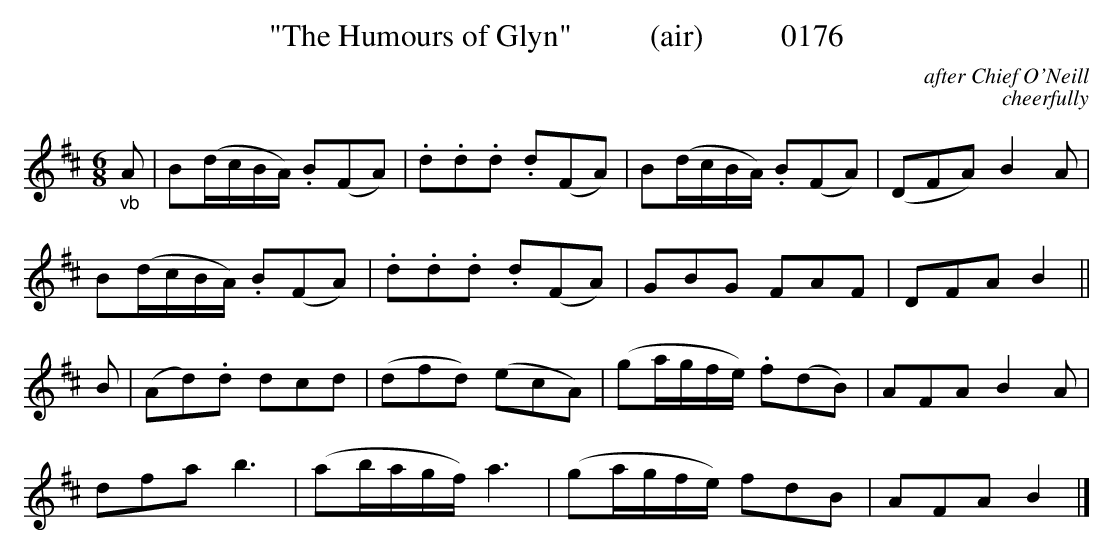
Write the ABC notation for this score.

X:1
T:"The Humours of Glyn"          (air)          0176
C:after Chief O'Neill
C:cheerfully
M:6/8
L:1/8
K:D
"_vb"A|B(d/2c/2B/2A/2) .B(FA)|.d.d.d .d(FA)|B(d/2c/2B/2A/2) .B(FA)|(DFA) B2A|
B(d/2c/2B/2A/2) .B(FA)|.d.d.d .d(FA)|GBG FAF|DFA B2||
B|(Ad).d dcd|(dfd) (ecA)|(ga/2g/2f/2e/2) .f(dB)|AFA B2A|
dfa b3|(ab/2a/2g/2f/2) a3|(ga/2g/2f/2e/2) fdB|AFA B2|]
